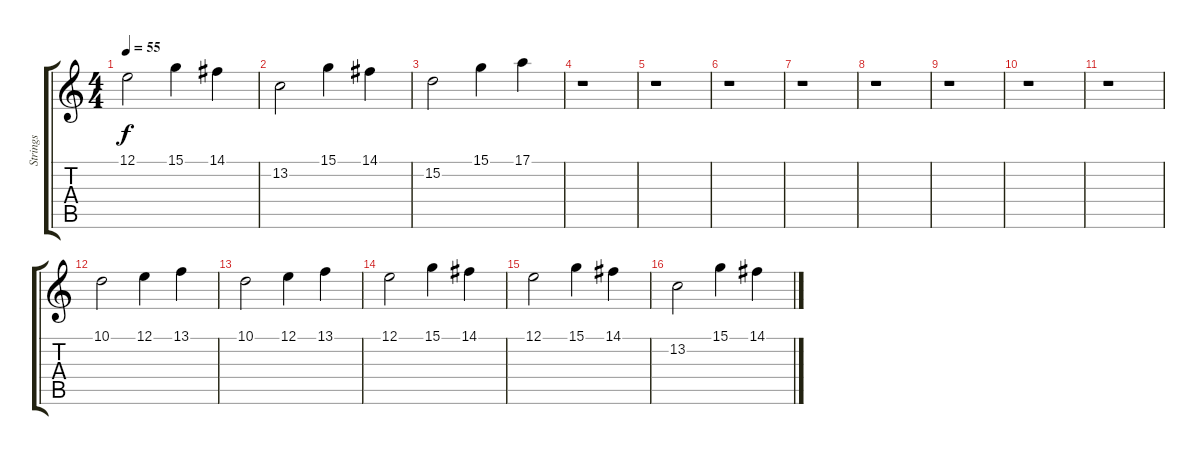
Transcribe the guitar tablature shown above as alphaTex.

\track ("Strings" "Strings") {instrument stringensemble1}
\staff {score tabs}
\tuning (E4 B3 G3 D3 A2 E2) {hide}
\ts (4 4)
\tempo 55
\clef g2
\ks c
12.1.2{dy f} 15.1.4 14.1.4 |
13.2.2 15.1.4 14.1.4 |
15.2.2 15.1.4 17.1.4 |
r.1 |
r.1 |
r.1 |
r.1 |
r.1 |
r.1 |
r.1 |
r.1 |
10.1.2 12.1.4 13.1.4 |
10.1.2 12.1.4 13.1.4 |
12.1.2 15.1.4 14.1.4 |
12.1.2 15.1.4 14.1.4 |
13.2.2 15.1.4 14.1.4
